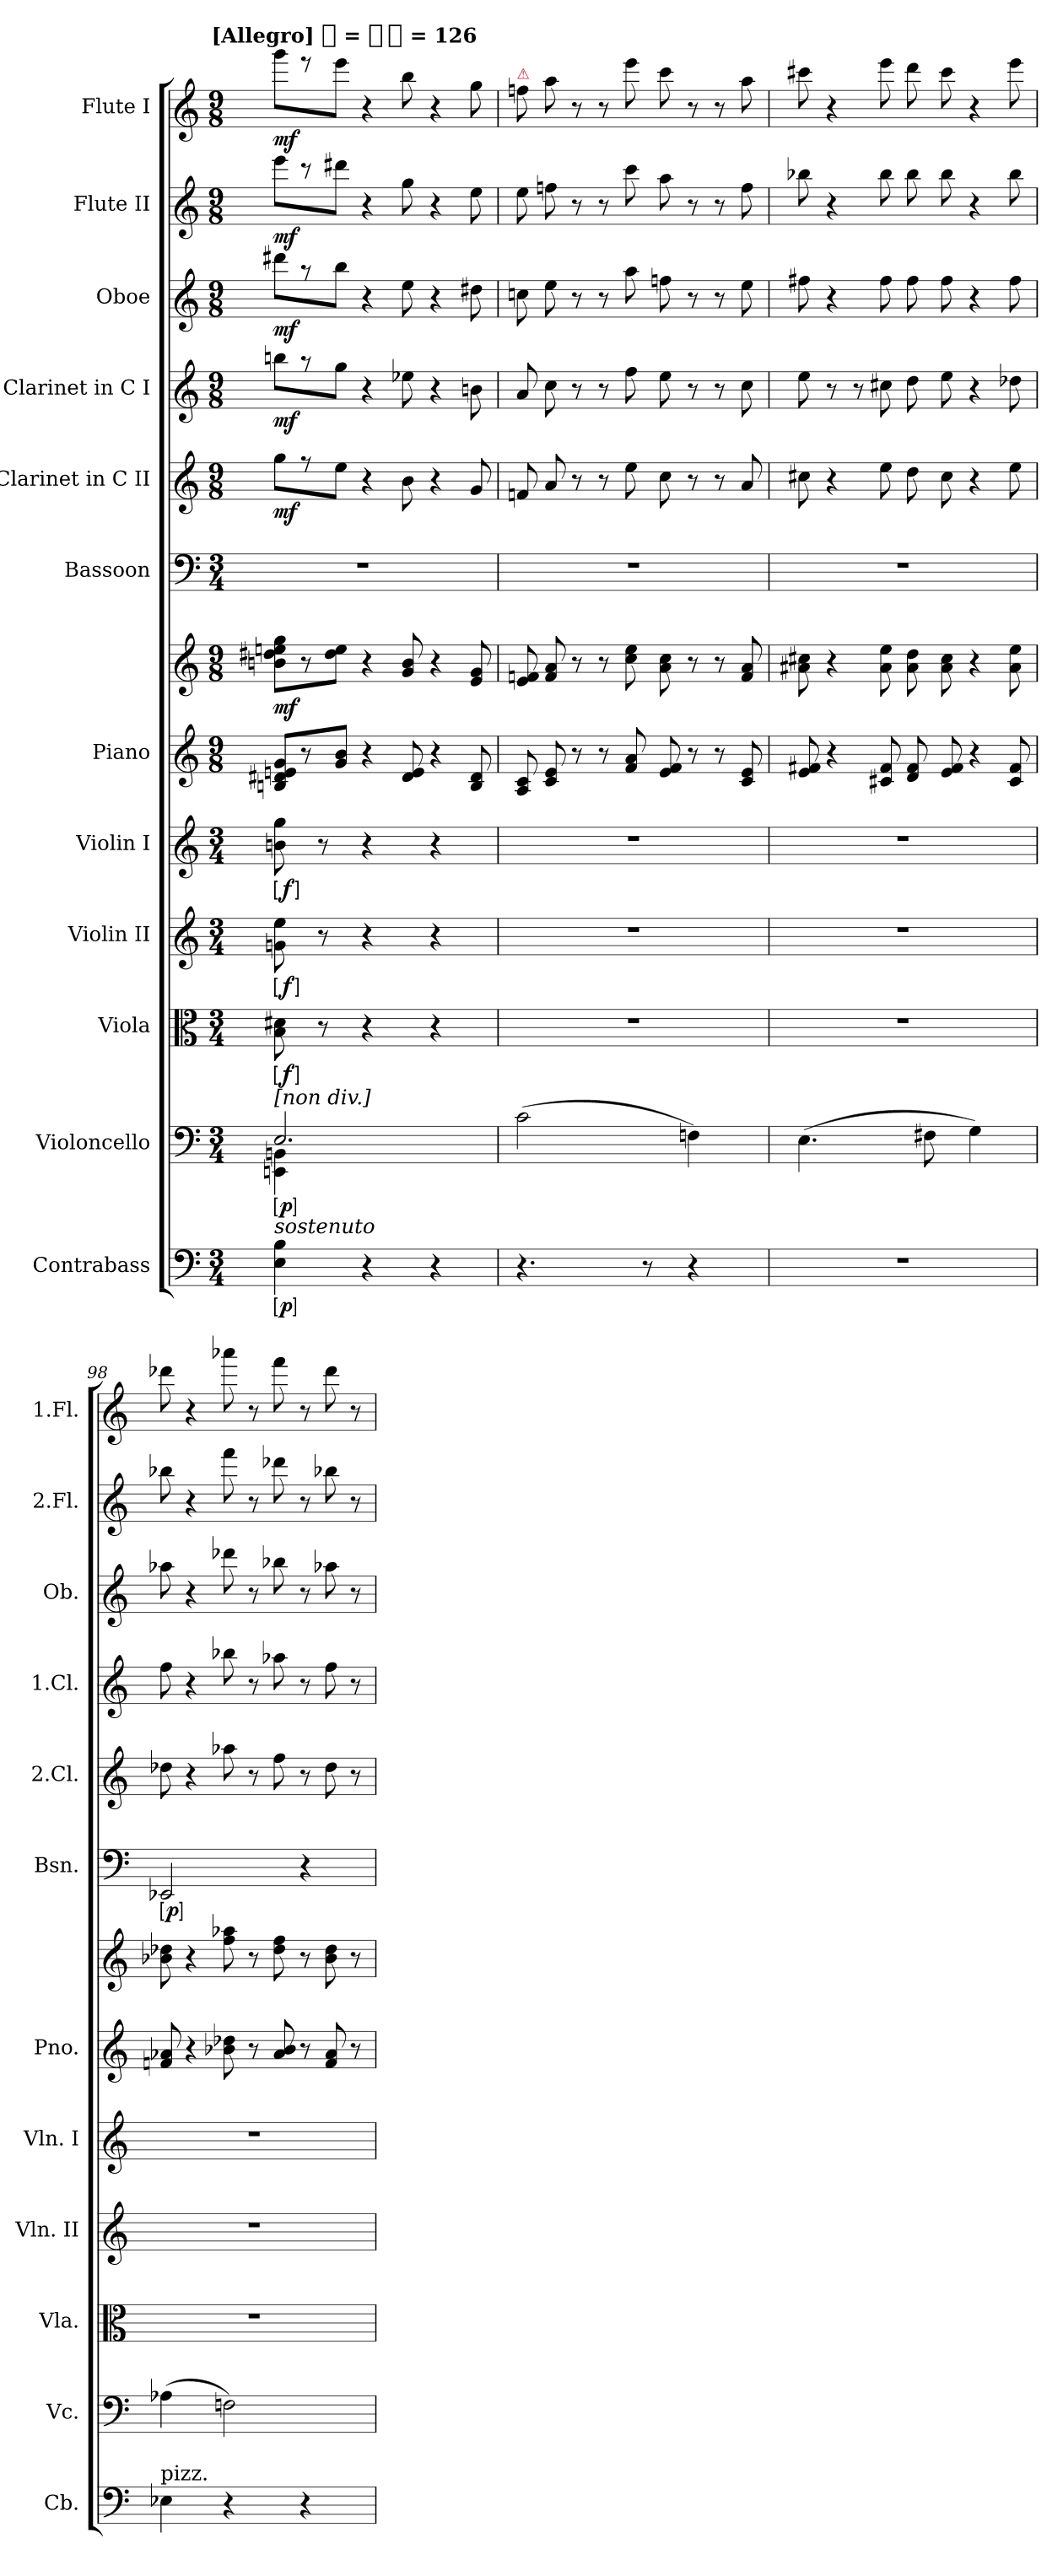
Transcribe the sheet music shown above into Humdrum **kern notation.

**kern	**dynam	**kern	**dynam	**kern	**dynam	**kern	**dynam	**kern	**dynam	**kern	**kern	**dynam	**kern	**dynam	**kern	**dynam	**kern	**dynam	**kern	**dynam	**kern	**dynam	**kern	**dynam
*part12	*part12	*part11	*part11	*part10	*part10	*part9	*part9	*part8	*part8	*part7	*part7	*part7	*part6	*part6	*part5	*part5	*part4	*part4	*part3	*part3	*part2	*part2	*part1	*part1
*staff13	*staff13	*staff12	*staff12	*staff11	*staff11	*staff10	*staff10	*staff9	*staff9	*staff8	*staff7	*staff7/8	*staff6	*staff6	*staff5	*staff5	*staff4	*staff4	*staff3	*staff3	*staff2	*staff2	*staff1	*staff1
*I"Contrabass	*	*I"Violoncello	*	*I"Viola	*	*I"Violin II	*	*I"Violin I	*	*I"Piano	*	*	*I"Bassoon	*	*I"Clarinet in C II	*	*I"Clarinet in C I	*	*I"Oboe	*	*I"Flute II	*	*I"Flute I	*
*I'Cb.	*	*I'Vc.	*	*I'Vla.	*	*I'Vln. II	*	*I'Vln. I	*	*I'Pno.	*	*	*I'Bsn.	*	*I'2.Cl.	*	*I'1.Cl.	*	*I'Ob.	*	*I'2.Fl.	*	*I'1.Fl.	*
*clefF4	*	*clefF4	*	*clefC3	*	*clefG2	*	*clefG2	*	*clefG2	*clefG2	*	*clefF4	*	*clefG2	*	*clefG2	*	*clefG2	*	*clefG2	*	*clefG2	*
*ITrd7c12	*	*	*	*	*	*	*	*	*	*	*	*	*	*	*	*	*	*	*	*	*	*	*	*
*k[]	*	*k[]	*	*k[]	*	*k[]	*	*k[]	*	*k[]	*k[]	*	*k[]	*	*k[]	*	*k[]	*	*k[]	*	*k[]	*	*k[]	*
!!LO:TX:omd:t=[Allegro] [quarter] = [quarter-dot] = 126
*M3/4	*	*M3/4	*	*M3/4	*	*M3/4	*	*M3/4	*	*M9/8	*M9/8	*	*M3/4	*	*M9/8	*	*M9/8	*	*M9/8	*	*M9/8	*	*M9/8	*
*MM189	*	*MM189	*	*MM189	*	*MM189	*	*MM189	*	*MM189	*MM189	*	*MM189	*	*MM189	*	*MM189	*	*MM189	*	*MM189	*	*MM189	*
=	=	=	=	=	=	=	=	=	=	=	=	=	=	=	=	=	=	=	=	=	=	=	=	=
*	*	*^	*	*	*	*	*	*	*	*	*	*	*	*	*	*	*	*	*	*	*	*	*	*
*	*	*	*	*	*	*	*	*	*	*	*Xtuplet	*Xtuplet	*	*	*	*Xtuplet	*	*Xtuplet	*	*Xtuplet	*	*Xtuplet	*	*Xtuplet	*
!	!	!LO:TX:b:i:t=sostenuto	!	!	!	!	!	!	!	!	!	!	!	!	!	!	!	!	!	!	!	!	!	!	!
!	!	!LO:TX:a:t=[non div.]	!	!	!	!	!	!	!	!	!	!	!	!	!	!	!	!	!	!	!	!	!	!	!
!	!LO:DY:ed=brack	!	!	!LO:DY:ed=brack	!	!LO:DY:ed=brack	!	!LO:DY:ed=brack	!	!LO:DY:ed=brack	!	!	!	!	!	!	!	!	!	!	!	!	!	!	!
4EE 4BB	p	2.E	4EEn 4BBn	p	8B 8d#X	f	8gn 8ee	f	8bn 8gg	f	12Bn 12d#X 12en 12gL	12bn 12dd#X 12een 12ggL	mf	2.r	.	12ggL	mf	12bbnL	mf	12ddd#XL	mf	12eeeL	mf	12gggL	mf
.	.	.	.	.	.	.	.	.	.	.	12r	12r	.	.	.	12r	.	12r	.	12r	.	12r	.	12r	.
.	.	.	.	.	8r	.	8r	.	8r	.	.	.	.	.	.	.	.	.	.	.	.	.	.	.	.
.	.	.	.	.	.	.	.	.	.	.	12g 12bJ	12dd# 12eeJ	.	.	.	12eeJ	.	12ggJ	.	12bbJ	.	12ddd#XJ	.	12eeeJ	.
4r	.	.	2ryy	.	4r	.	4r	.	4r	.	6r	6r	.	.	.	6r	.	6r	.	6r	.	6r	.	6r	.
.	.	.	.	.	.	.	.	.	.	.	12d# 12e	12g 12b	.	.	.	12b	.	12ee-X	.	12ee	.	12gg	.	12bb	.
4r	.	.	.	.	4r	.	4r	.	4r	.	6r	6r	.	.	.	6r	.	6r	.	6r	.	6r	.	6r	.
.	.	.	.	.	.	.	.	.	.	.	12B 12d#	12e 12g	.	.	.	12g	.	12bn	.	12dd#X	.	12ee	.	12gg	.
*	*	*v	*v	*	*	*	*	*	*	*	*	*	*	*	*	*	*	*	*	*	*	*	*	*	*
=96	=96	=96	=96	=96	=96	=96	=96	=96	=96	=96	=96	=96	=96	=96	=96	=96	=96	=96	=96	=96	=96	=96	=96	=96
!	!	!	!	!	!	!	!	!	!	!	!	!	!	!	!	!	!	!	!	!	!	!	!LO:TX:a:color=crimson:t=⚠	!
4.r	.	(2c	.	2.r	.	2.r	.	2.r	.	12A 12c	12e 12fn	.	2.r	.	12fn	.	12a	.	12ccn	.	12ee	.	12ffn	.
.	.	.	.	.	.	.	.	.	.	12c 12e	12f 12a	.	.	.	12a	.	12cc	.	12ee	.	12ffn	.	12aa	.
.	.	.	.	.	.	.	.	.	.	12r	12r	.	.	.	12r	.	12r	.	12r	.	12r	.	12r	.
.	.	.	.	.	.	.	.	.	.	12r	12r	.	.	.	12r	.	12r	.	12r	.	12r	.	12r	.
.	.	.	.	.	.	.	.	.	.	12f 12a	12cc 12ee	.	.	.	12ee	.	12ff	.	12aa	.	12ccc	.	12eee	.
8r	.	.	.	.	.	.	.	.	.	.	.	.	.	.	.	.	.	.	.	.	.	.	.	.
.	.	.	.	.	.	.	.	.	.	12e 12f	12a 12cc	.	.	.	12cc	.	12ee	.	12ffn	.	12aa	.	12ccc	.
4r	.	4Fn)	.	.	.	.	.	.	.	12r	12r	.	.	.	12r	.	12r	.	12r	.	12r	.	12r	.
.	.	.	.	.	.	.	.	.	.	12r	12r	.	.	.	12r	.	12r	.	12r	.	12r	.	12r	.
.	.	.	.	.	.	.	.	.	.	12c 12e	12f 12a	.	.	.	12a	.	12cc	.	12ee	.	12ff	.	12aa	.
=97	=97	=97	=97	=97	=97	=97	=97	=97	=97	=97	=97	=97	=97	=97	=97	=97	=97	=97	=97	=97	=97	=97	=97	=97
2.r	.	(4.E	.	2.r	.	2.r	.	2.r	.	12e 12f#X	12a#X 12cc#X	.	2.r	.	12cc#X	.	12ee	.	12ff#X	.	12bb-X	.	12ccc#X	.
.	.	.	.	.	.	.	.	.	.	6r	6r	.	.	.	6r	.	12r	.	6r	.	6r	.	6r	.
.	.	.	.	.	.	.	.	.	.	.	.	.	.	.	.	.	12r	.	.	.	.	.	.	.
.	.	.	.	.	.	.	.	.	.	12c#X 12f#	12a# 12ee	.	.	.	12ee	.	12cc#X	.	12ff#	.	12bb-	.	12eee	.
.	.	.	.	.	.	.	.	.	.	12d 12f#	12a# 12dd	.	.	.	12dd	.	12dd	.	12ff#	.	12bb-	.	12ddd	.
.	.	8F#X	.	.	.	.	.	.	.	.	.	.	.	.	.	.	.	.	.	.	.	.	.	.
.	.	.	.	.	.	.	.	.	.	12e 12f#	12a# 12cc#	.	.	.	12cc#	.	12ee	.	12ff#	.	12bb-	.	12ccc#	.
.	.	4G)	.	.	.	.	.	.	.	6r	6r	.	.	.	6r	.	6r	.	6r	.	6r	.	6r	.
.	.	.	.	.	.	.	.	.	.	12c# 12f#	12a# 12ee	.	.	.	12ee	.	12dd-X	.	12ff#	.	12bb-	.	12eee	.
=98	=98	=98	=98	=98	=98	=98	=98	=98	=98	=98	=98	=98	=98	=98	=98	=98	=98	=98	=98	=98	=98	=98	=98	=98
!LO:TX:a:t=pizz.	!	!	!	!	!	!	!	!	!	!	!	!	!	!	!	!	!	!	!	!	!	!	!	!
!	!	!	!	!	!	!	!	!	!	!	!	!	!	!LO:DY:ed=brack	!	!	!	!	!	!	!	!	!	!
4EE-X	.	(4A-X	.	2.r	.	2.r	.	2.r	.	12fn 12a-X	12b-X 12dd-X	.	2EE-X	p	12dd-X	.	12ff	.	12aa-X	.	12bb-X	.	12ddd-X	.
.	.	.	.	.	.	.	.	.	.	6r	6r	.	.	.	6r	.	6r	.	6r	.	6r	.	6r	.
4r	.	2Fn)	.	.	.	.	.	.	.	12b-X 12dd-X	12ff 12aa-X	.	.	.	12aa-X	.	12bb-X	.	12ddd-X	.	12fff	.	12aaa-X	.
.	.	.	.	.	.	.	.	.	.	12r	12r	.	.	.	12r	.	12r	.	12r	.	12r	.	12r	.
.	.	.	.	.	.	.	.	.	.	12a- 12b-	12dd- 12ff	.	.	.	12ff	.	12aa-X	.	12bb-X	.	12ddd-X	.	12fff	.
4r	.	.	.	.	.	.	.	.	.	12r	12r	.	4r	.	12r	.	12r	.	12r	.	12r	.	12r	.
.	.	.	.	.	.	.	.	.	.	12f 12a-	12b- 12dd-	.	.	.	12dd-	.	12ff	.	12aa-X	.	12bb-X	.	12ddd-	.
.	.	.	.	.	.	.	.	.	.	12r	12r	.	.	.	12r	.	12r	.	12r	.	12r	.	12r	.
=	=	=	=	=	=	=	=	=	=	=	=	=	=	=	=	=	=	=	=	=	=	=	=	=
*-	*-	*-	*-	*-	*-	*-	*-	*-	*-	*-	*-	*-	*-	*-	*-	*-	*-	*-	*-	*-	*-	*-	*-	*-
